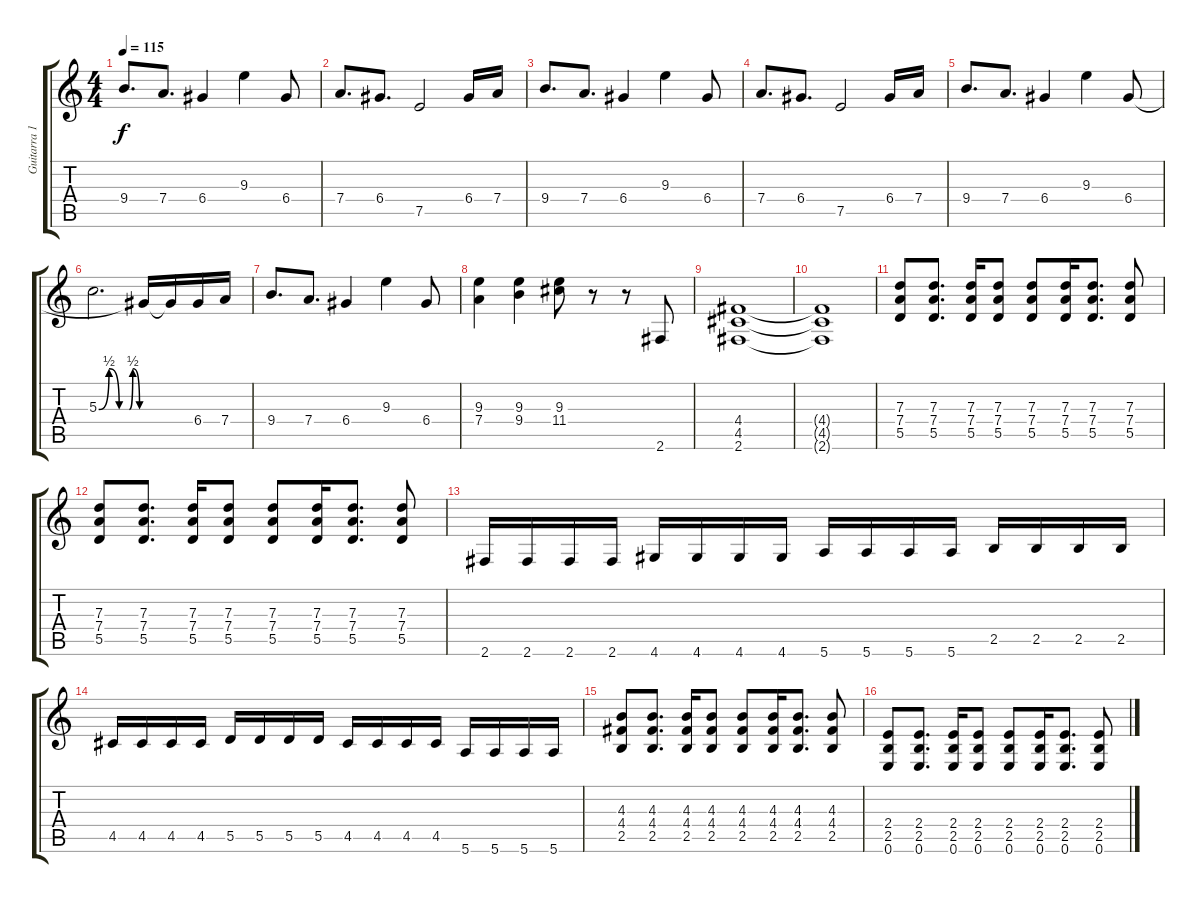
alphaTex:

\track ("Guitarra 1" "Guitarra 1") {instrument distortionguitar}
\staff {score tabs}
\tuning (E4 B3 G3 D3 A2 E2) {hide}
\ts (4 4)
\tempo 115
\clef g2
\ks c
9.4.8{d dy f} 7.4.8{d} 6.4.4 9.3.4 6.4.8 |
7.4.8{d} 6.4.8{d} 7.5.2 6.4.16 7.4.16 |
9.4.8{d} 7.4.8{d} 6.4.4 9.3.4 6.4.8 |
7.4.8{d} 6.4.8{d} 7.5.2 6.4.16 7.4.16 |
9.4.8{d} 7.4.8{d} 6.4.4 9.3.4 6.4.8 |
5.3{be (custom 0 0 15 2 30 0 45 0 50 2 60 0)}.2{d instrument guitarharmonics} 6.4{t}.16 6.4{t}.16 6.4.16{instrument distortionguitar} 7.4.16 |
9.4.8{d} 7.4.8{d} 6.4.4 9.3.4 6.4.8 |
(9.3 7.4).4 (9.3 9.4).4 (9.3 11.4).8 r.8 r.8 2.6.8 |
(4.4 4.5 2.6).1 |
(4.4{t} 4.5{t} 2.6{t}).1 |
(7.3 7.4 5.5).8 (7.3 7.4 5.5).8{d} (7.3 7.4 5.5).16 (7.3 7.4 5.5).8 (7.3 7.4 5.5).8 (7.3 7.4 5.5).16 (7.3 7.4 5.5).8{d} (7.3 7.4 5.5).8 |
(7.3 7.4 5.5).8 (7.3 7.4 5.5).8{d} (7.3 7.4 5.5).16 (7.3 7.4 5.5).8 (7.3 7.4 5.5).8 (7.3 7.4 5.5).16 (7.3 7.4 5.5).8{d} (7.3 7.4 5.5).8 |
2.6.16 2.6.16 2.6.16 2.6.16 4.6.16 4.6.16 4.6.16 4.6.16 5.6.16 5.6.16 5.6.16 5.6.16 2.5.16 2.5.16 2.5.16 2.5.16 |
4.5.16 4.5.16 4.5.16 4.5.16 5.5.16 5.5.16 5.5.16 5.5.16 4.5.16 4.5.16 4.5.16 4.5.16 5.6.16 5.6.16 5.6.16 5.6.16 |
(4.3 4.4 2.5).8 (4.3 4.4 2.5).8{d} (4.3 4.4 2.5).16 (4.3 4.4 2.5).8 (4.3 4.4 2.5).8 (4.3 4.4 2.5).16 (4.3 4.4 2.5).8{d} (4.3 4.4 2.5).8 |
(2.4 2.5 0.6).8 (2.4 2.5 0.6).8{d} (2.4 2.5 0.6).16 (2.4 2.5 0.6).8 (2.4 2.5 0.6).8 (2.4 2.5 0.6).16 (2.4 2.5 0.6).8{d} (2.4 2.5 0.6).8
